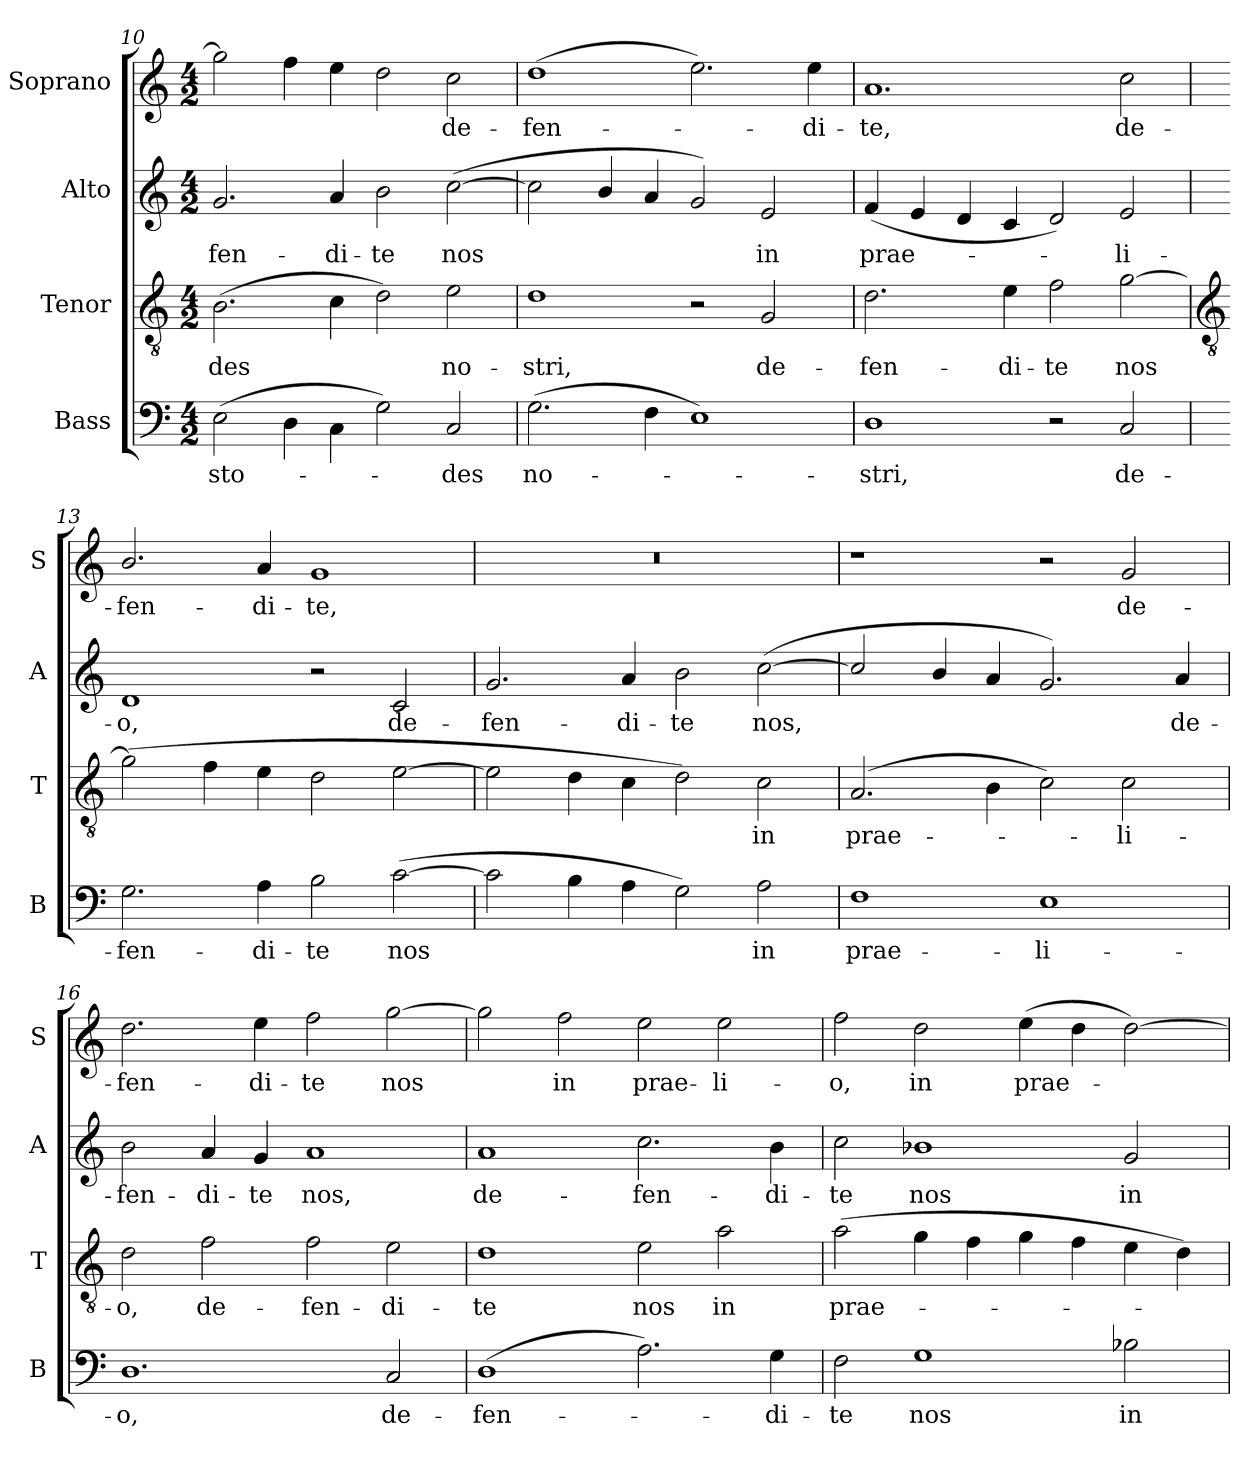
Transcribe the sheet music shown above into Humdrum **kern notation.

**kern	**text	**kern	**text	**kern	**text	**kern	**text
*part4	*part4	*part3	*part3	*part2	*part2	*part1	*part1
*staff4	*staff4	*staff3	*staff3	*staff2	*staff2	*staff1	*staff1
*I"Bass	*	*I"Tenor	*	*I"Alto	*	*I"Soprano	*
*I'B	*	*I'T	*	*I'A	*	*I'S	*
*clefF4	*	*clefGv2	*	*clefG2	*	*clefG2	*
*k[]	*	*k[]	*	*k[]	*	*k[]	*
*C:	*	*C:	*	*C:	*	*C:	*
*M4/2	*	*M4/2	*	*M4/2	*	*M4/2	*
=10	=10	=10	=10	=10	=10	=10	=10
!	!LO:LY:b	!	!LO:LY:b	!	!LO:LY:b	!	!
(>2E	-sto-	(>2.B	-des	2.g	-fen-	2gg]	.
4D	.	.	.	.	.	4ff	.
!	!	!	!	!	!LO:LY:b	!	!
4C\	.	4c	.	4a	-di-	4ee	.
!	!	!	!	!	!LO:LY:b	!	!
2G)	.	2d)	.	2b	-te	2dd	.
!	!LO:LY:b	!	!LO:LY:b	!	!LO:LY:b	!	!LO:LY:b
2C	des	2e	no-	(<[2cc	nos	2cc	de-
=11	=11	=11	=11	=11	=11	=11	=11
!	!LO:LY:b	!	!LO:LY:b	!	!	!	!LO:LY:b
(>2.G	no-	1d	-stri,	2cc]	.	(>1dd	-fen-
.	.	.	.	4b/	.	.	.
4F	.	.	.	4a	.	.	.
1E)	.	2r	.	2g)	.	2.ee)	.
!	!	!	!LO:LY:b	!	!LO:LY:b	!	!
.	.	2G	de-	2e	in	.	.
!	!	!	!	!	!	!	!LO:LY:b
.	.	.	.	.	.	4ee	di-
=12	=12	=12	=12	=12	=12	=12	=12
!	!LO:LY:b	!	!LO:LY:b	!	!LO:LY:b	!	!LO:LY:b
1D	stri,	2.d	-fen-	(<4f	prae-	1.a	-te,
.	.	.	.	4e	.	.	.
.	.	.	.	4d	.	.	.
!	!	!	!LO:LY:b	!	!	!	!
.	.	4e	-di-	4c	.	.	.
!	!	!	!LO:LY:b	!	!	!	!
2r	.	2f	-te	2d)	.	.	.
!	!LO:LY:b	!	!LO:LY:b	!	!LO:LY:b	!	!LO:LY:b
2C	de-	[2g	nos	2e	li-	2cc	de-
!!LO:LB:g=z
=13	=13	=13	=13	=13	=13	=13	=13
*	*	*clefGv2	*	*	*	*	*
!	!LO:LY:b	!	!	!	!LO:LY:b	!	!LO:LY:b
2.G	-fen-	(>2g]	.	1d	-o,	2.b/	-fen-
.	.	4f	.	.	.	.	.
!	!LO:LY:b	!	!	!	!	!	!LO:LY:b
4A	-di-	4e	.	.	.	4a	-di-
!	!LO:LY:b	!	!	!	!	!	!LO:LY:b
2B	-te	2d	.	2r	.	1g	-te,
!	!LO:LY:b	!	!	!	!LO:LY:b	!	!
(>[2c	nos	[2e	.	2c	de-	.	.
=14	=14	=14	=14	=14	=14	=14	=14
!	!	!	!	!	!LO:LY:b	!	!
2c]	.	2e]	.	2.g	-fen-	0r	.
4B	.	4d	.	.	.	.	.
!	!	!	!	!	!LO:LY:b	!	!
4A	.	4c	.	4a	-di-	.	.
!	!	!	!	!	!LO:LY:b	!	!
2G)	.	2d)	.	2b	-te	.	.
!	!LO:LY:b	!	!LO:LY:b	!	!LO:LY:b	!	!
2A	in	2c	in	(<[2cc	nos,	.	.
=15	=15	=15	=15	=15	=15	=15	=15
!	!LO:LY:b	!	!LO:LY:b	!	!	!	!
1F	prae-	(>2.A	prae-	2cc/]	.	1r	.
.	.	.	.	4b/	.	.	.
.	.	4B	.	4a	.	.	.
!	!LO:LY:b	!	!	!	!	!	!
1E	-li-	2c)	.	2.g)	.	2r	.
!	!	!	!LO:LY:b	!	!	!	!LO:LY:b
.	.	2c	li-	.	.	2g	de-
!	!	!	!	!	!LO:LY:b	!	!
.	.	.	.	4a	de-	.	.
=16	=16	=16	=16	=16	=16	=16	=16
!	!LO:LY:b	!	!LO:LY:b	!	!LO:LY:b	!	!LO:LY:b
1.D	-o,	2d	-o,	2b	-fen-	2.dd	-fen-
!	!	!	!LO:LY:b	!	!LO:LY:b	!	!
.	.	2f	de-	4a	-di-	.	.
!	!	!	!	!	!LO:LY:b	!	!LO:LY:b
.	.	.	.	4g	-te	4ee	-di-
!	!	!	!LO:LY:b	!	!LO:LY:b	!	!LO:LY:b
.	.	2f	-fen-	1a	nos,	2ff	-te
!	!LO:LY:b	!	!LO:LY:b	!	!	!	!LO:LY:b
2C	de-	2e	-di-	.	.	[2gg	nos
=17	=17	=17	=17	=17	=17	=17	=17
!	!LO:LY:b	!	!LO:LY:b	!	!LO:LY:b	!	!
(>1D	-fen-	1d	-te	1a	de-	2gg]	.
!	!	!	!	!	!	!	!LO:LY:b
.	.	.	.	.	.	2ff	in
!	!	!	!LO:LY:b	!	!LO:LY:b	!	!LO:LY:b
2.A)	.	2e	nos	2.cc	-fen-	2ee	prae-
!	!	!	!LO:LY:b	!	!	!	!LO:LY:b
.	.	2a	in	.	.	2ee	-li-
!	!LO:LY:b	!	!	!	!LO:LY:b	!	!
4G	di-	.	.	4b	-di-	.	.
=18	=18	=18	=18	=18	=18	=18	=18
!	!LO:LY:b	!	!LO:LY:b	!	!LO:LY:b	!	!LO:LY:b
2F	-te	(>2a	prae-	2cc	-te	2ff	-o,
!	!LO:LY:b	!	!	!	!LO:LY:b	!	!LO:LY:b
1G	nos	4g	.	1b-X	nos	2dd	in
.	.	4f	.	.	.	.	.
!	!	!	!	!	!	!	!LO:LY:b
.	.	4g	.	.	.	(>4ee	prae-
.	.	4f	.	.	.	4dd	.
!	!LO:LY:b	!	!	!	!LO:LY:b	!	!
2B-X	in	4e	.	2g	in	[2dd)	.
.	.	4d)	.	.	.	.	.
=	=	=	=	=	=	=	=
*-	*-	*-	*-	*-	*-	*-	*-
